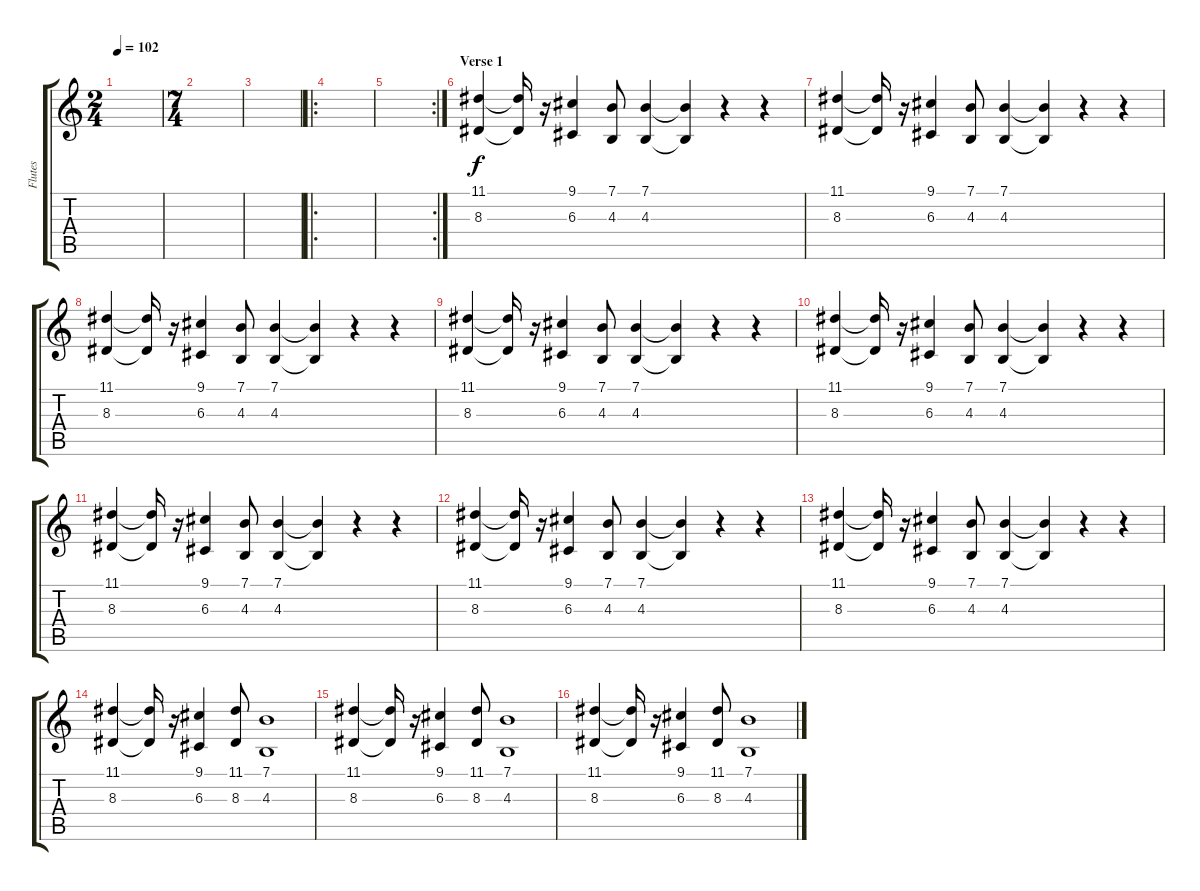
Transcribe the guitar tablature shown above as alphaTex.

\track ("Flutes" "Flutes") {instrument flute}
\staff {score tabs}
\tuning (E4 B3 G3 D3 A2 E2) {hide}
\ts (2 4)
\tempo 102
\clef g2
\ks c
|
\ts (7 4)
|
|
\ro
|
\rc 2
|
\section ("" "Verse 1")
(11.1 8.3).4 (11.1{t} 8.3{t}).16 r.16 (9.1 6.3).4 (7.1 4.3).8 (7.1 4.3).4 (7.1{t} 4.3{t}).4 r.4 r.4 |
(11.1 8.3).4 (11.1{t} 8.3{t}).16 r.16 (9.1 6.3).4 (7.1 4.3).8 (7.1 4.3).4 (7.1{t} 4.3{t}).4 r.4 r.4 |
(11.1 8.3).4 (11.1{t} 8.3{t}).16 r.16 (9.1 6.3).4 (7.1 4.3).8 (7.1 4.3).4 (7.1{t} 4.3{t}).4 r.4 r.4 |
(11.1 8.3).4 (11.1{t} 8.3{t}).16 r.16 (9.1 6.3).4 (7.1 4.3).8 (7.1 4.3).4 (7.1{t} 4.3{t}).4 r.4 r.4 |
(11.1 8.3).4 (11.1{t} 8.3{t}).16 r.16 (9.1 6.3).4 (7.1 4.3).8 (7.1 4.3).4 (7.1{t} 4.3{t}).4 r.4 r.4 |
(11.1 8.3).4 (11.1{t} 8.3{t}).16 r.16 (9.1 6.3).4 (7.1 4.3).8 (7.1 4.3).4 (7.1{t} 4.3{t}).4 r.4 r.4 |
(11.1 8.3).4 (11.1{t} 8.3{t}).16 r.16 (9.1 6.3).4 (7.1 4.3).8 (7.1 4.3).4 (7.1{t} 4.3{t}).4 r.4 r.4 |
(11.1 8.3).4 (11.1{t} 8.3{t}).16 r.16 (9.1 6.3).4 (7.1 4.3).8 (7.1 4.3).4 (7.1{t} 4.3{t}).4 r.4 r.4 |
(11.1 8.3).4 (11.1{t} 8.3{t}).16 r.16 (9.1 6.3).4 (11.1 8.3).8 (7.1 4.3).1 |
(11.1 8.3).4 (11.1{t} 8.3{t}).16 r.16 (9.1 6.3).4 (11.1 8.3).8 (7.1 4.3).1 |
(11.1 8.3).4 (11.1{t} 8.3{t}).16 r.16 (9.1 6.3).4 (11.1 8.3).8 (7.1 4.3).1
